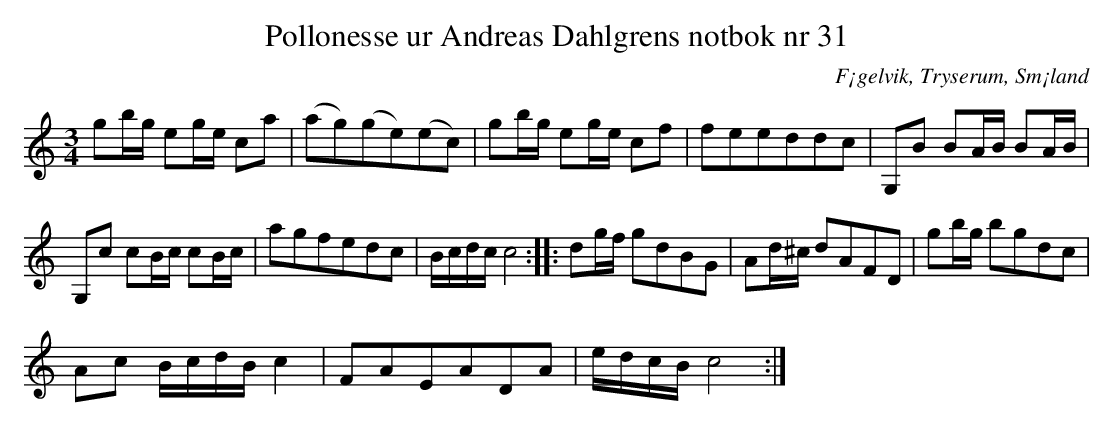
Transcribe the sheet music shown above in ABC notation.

X:1
T:Pollonesse ur Andreas Dahlgrens notbok nr 31
O:F¡gelvik, Tryserum, Sm¡land
M:3/4
L:1/8
K:C
gb/g/ eg/e/ ca | (ag)(ge)(ec) | gb/g/ eg/e/ cf | feeddc | G,B BA/B/ BA/B/ |
G,c cB/c/ cB/c/ | agfedc | B/c/d/c/ c4 :: dg/f/ gdBG | Ad/^c/ dAFD | gb/g/ bgdc |
Ac B/c/d/B/ c2 | FAEADA | e/d/c/B/ c4 :|
